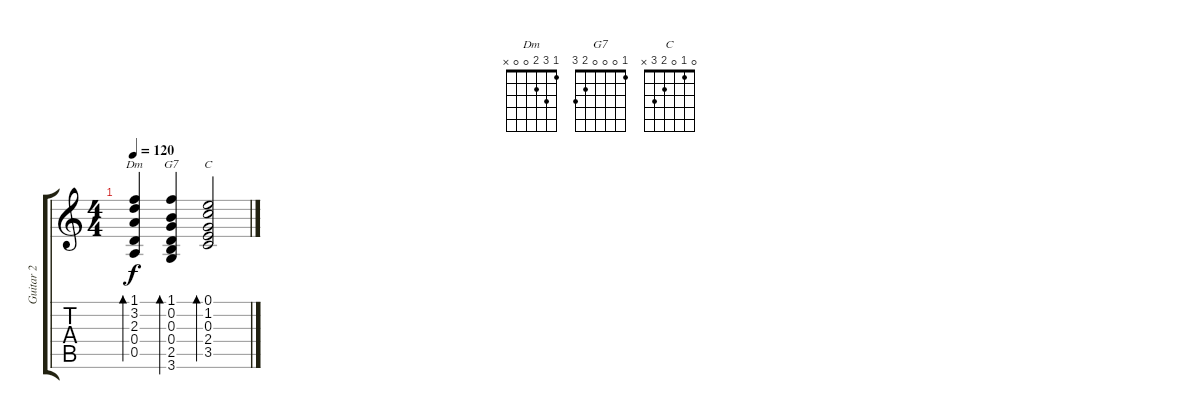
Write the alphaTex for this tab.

\track ("Guitar 2" "Guitar 2") {instrument electricguitarjazz}
\staff {score tabs}
\tuning (E4 B3 G3 D3 A2 E2) {hide}
\chord ("Dm" 1 3 2 0 0 x)
\chord ("G7" 1 0 0 0 2 3)
\chord ("C" 0 1 0 2 3 x)
\ts (4 4)
\tempo 120
\clef g2
\ks c
(1.1 3.2 2.3 0.4 0.5).4{bd 60 ch "Dm" dy f} (1.1 0.2 0.3 0.4 2.5 3.6).4{bd 60 ch "G7"} (0.1 1.2 0.3 2.4 3.5).2{bd 60 ch "C"}
